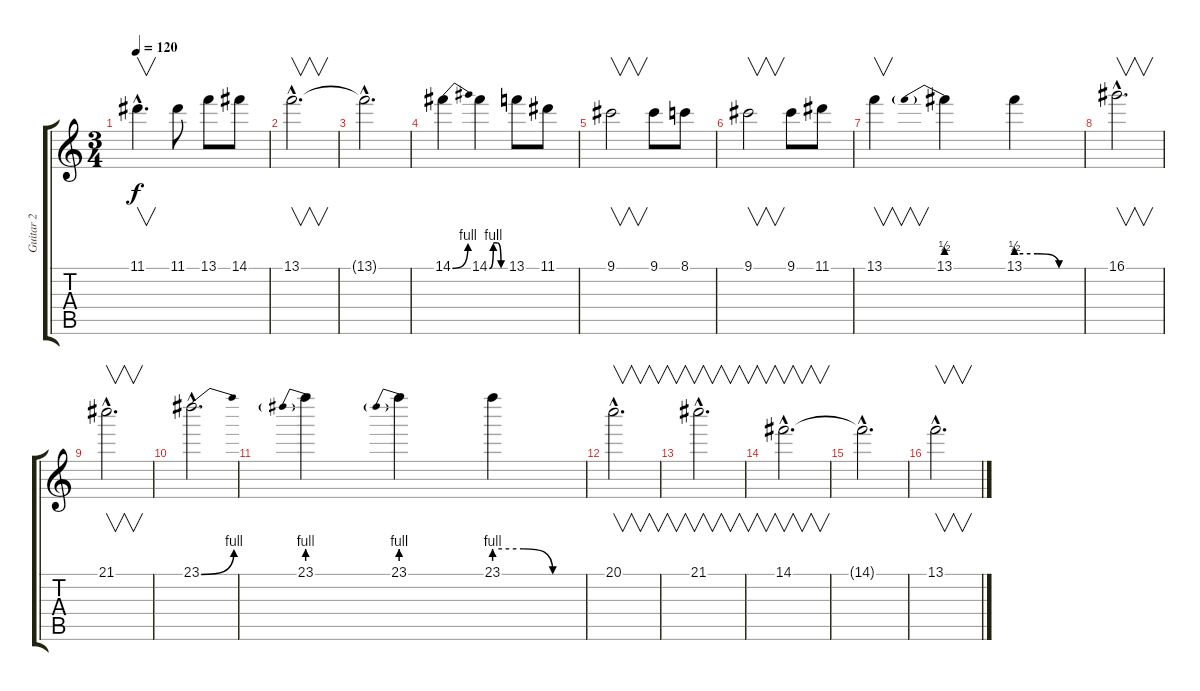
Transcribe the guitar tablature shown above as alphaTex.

\track ("Guitar 2" "Guitar 2") {instrument distortionguitar}
\staff {score tabs}
\tuning (E4 B3 G3 D3 A2 E2) {hide}
\ts (3 4)
\tempo 120
\clef g2
\ks c
11.1{hac}.4{v d dy f} 11.1.8 13.1.8 14.1.8 |
13.1{hac}.2{v d} |
13.1{hac t}.2{d} |
14.1{be (bend 0 0 60 4)}.4 14.1{be (custom 0 0 15 4 30 4 45 0 60 0)}.4 13.1.8 11.1.8 |
9.1.2{v} 9.1.8 8.1.8 |
9.1.2{v} 9.1.8 11.1.8 |
13.1.4{v} 13.1{be (prebend 0 2 60 2)}.4 13.1{be (custom 0 2 20 2 40 0 60 0)}.4 |
16.1{hac}.2{v d} |
21.1{hac}.2{v d} |
23.1{be (bend 0 0 60 4) hac}.2{d} |
23.1{be (prebend 0 4 60 4)}.4 23.1{be (prebend 0 4 60 4)}.4 23.1{be (custom 0 4 20 4 40 0 60 0)}.4 |
20.1{hac}.2{v d} |
21.1{hac}.2{v d} |
14.1{hac}.2{v d} |
14.1{hac t}.2{d} |
13.1{hac}.2{v d}
